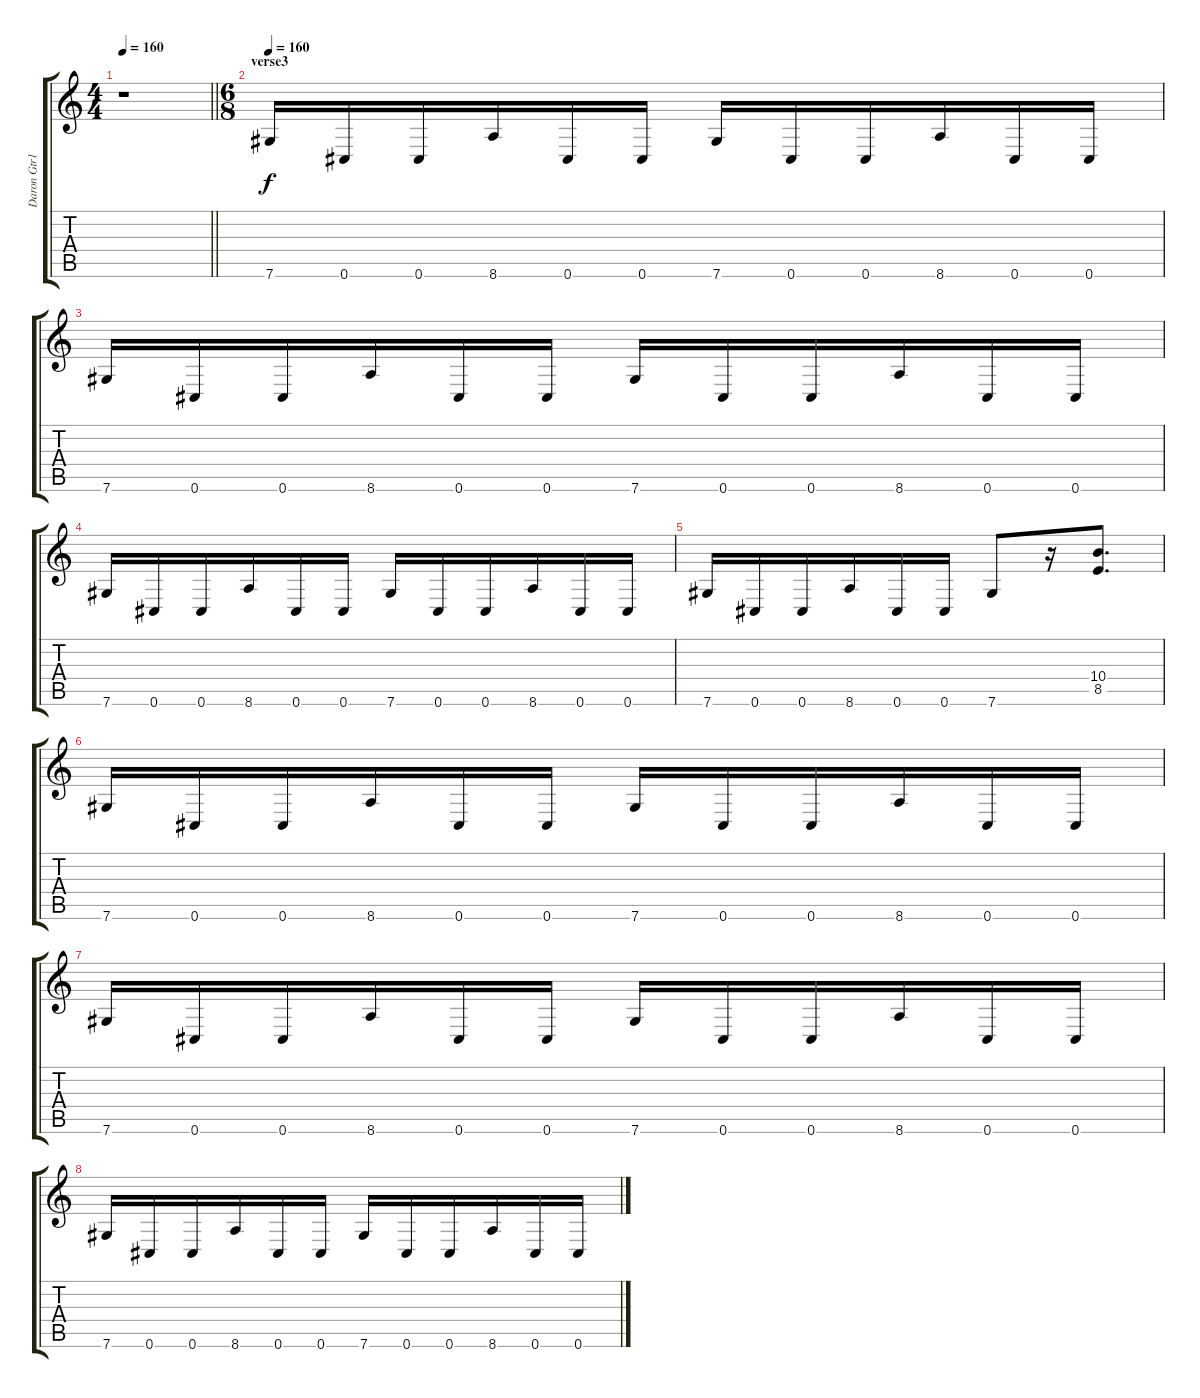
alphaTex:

\track ("Daron Gtr1" "Daron Gtr1") {instrument distortionguitar}
\staff {score tabs}
\tuning (Eb4 Bb3 Gb3 Db3 Ab2 Db2) {hide}
\ts (4 4)
\tempo 160
\clef g2
\barLineRight lightlight
\ks c
r.1{dy f} |
\ts (6 8)
\section ("" "verse3")
\tempo 160
7.6.16 0.6.16 0.6.16 8.6.16 0.6.16 0.6.16 7.6.16 0.6.16 0.6.16 8.6.16 0.6.16 0.6.16 |
7.6.16 0.6.16 0.6.16 8.6.16 0.6.16 0.6.16 7.6.16 0.6.16 0.6.16 8.6.16 0.6.16 0.6.16 |
7.6.16 0.6.16 0.6.16 8.6.16 0.6.16 0.6.16 7.6.16 0.6.16 0.6.16 8.6.16 0.6.16 0.6.16 |
7.6.16 0.6.16 0.6.16 8.6.16 0.6.16 0.6.16 7.6.8 r.16 (10.4 8.5).8{d} |
7.6.16 0.6.16 0.6.16 8.6.16 0.6.16 0.6.16 7.6.16 0.6.16 0.6.16 8.6.16 0.6.16 0.6.16 |
7.6.16 0.6.16 0.6.16 8.6.16 0.6.16 0.6.16 7.6.16 0.6.16 0.6.16 8.6.16 0.6.16 0.6.16 |
7.6.16 0.6.16 0.6.16 8.6.16 0.6.16 0.6.16 7.6.16 0.6.16 0.6.16 8.6.16 0.6.16 0.6.16
